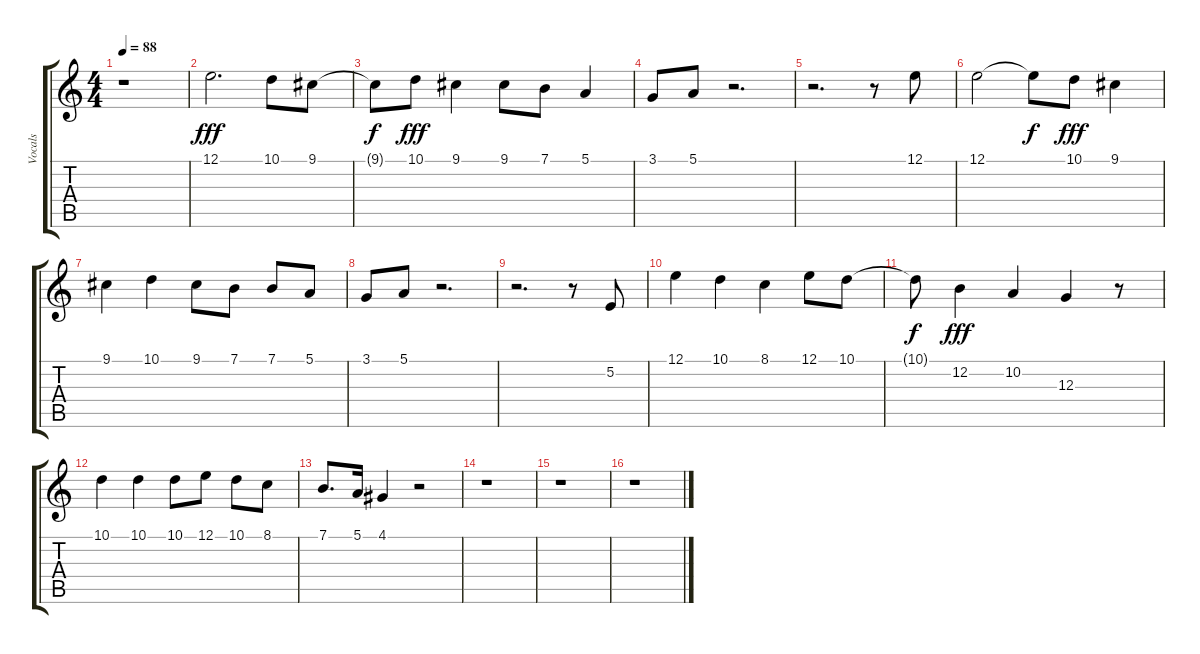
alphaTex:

\track ("Vocals" "Vocals") {instrument lead6voice}
\staff {score tabs}
\tuning (E4 B3 G3 D3 A2 E2) {hide}
\ts (4 4)
\tempo 88
\clef g2
\ks c
r.1{dy f} |
12.1.2{d dy fff} 10.1.8 9.1.8 |
9.1{t}.8{dy f} 10.1.8{dy fff} 9.1.4 9.1.8 7.1.8 5.1.4 |
3.1.8 5.1.8 r.2{d} |
r.2{d} r.8 12.1.8 |
12.1.2 12.1{t}.8{dy f} 10.1.8{dy fff} 9.1.4 |
9.1.4 10.1.4 9.1.8 7.1.8 7.1.8 5.1.8 |
3.1.8 5.1.8 r.2{d} |
r.2{d} r.8 5.2.8 |
12.1.4 10.1.4 8.1.4 12.1.8 10.1.8 |
10.1{t}.8{dy f} 12.2.4{dy fff} 10.2.4 12.3.4 r.8 |
10.1.4 10.1.4 10.1.8 12.1.8 10.1.8 8.1.8 |
7.1.8{d} 5.1.16 4.1.4 r.2 |
r.1 |
r.1 |
r.1
